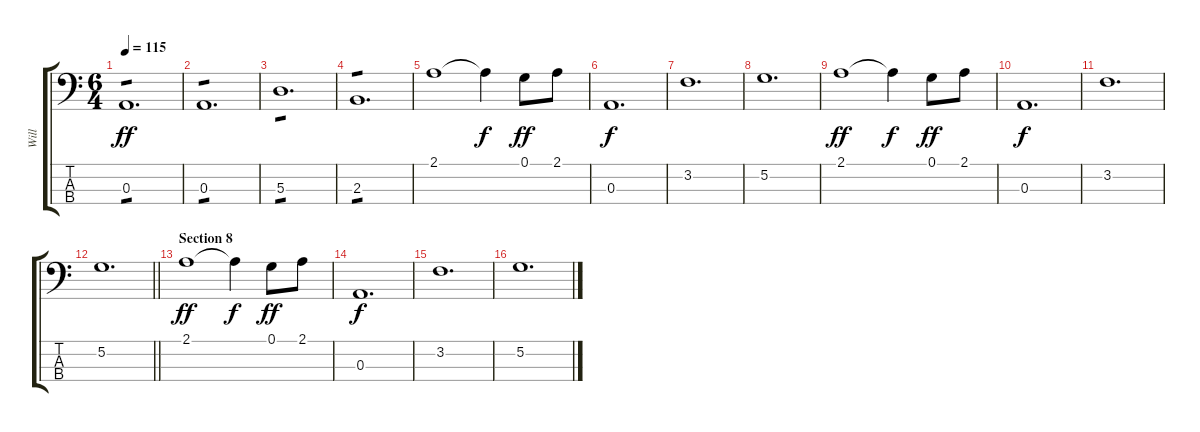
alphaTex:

\track ("Will" "Will") {instrument electricbasspick}
\staff {score tabs}
\tuning (G2 D2 A1 D1) {hide}
\ts (6 4)
\tempo 115
\clef f4
\ks c
0.3.1{d tp 1 dy ff} |
0.3.1{d tp 1} |
5.3.1{d tp 1} |
2.3.1{d tp 1} |
2.1.1 2.1{t}.4{dy f} 0.1.8{dy ff} 2.1.8 |
0.3.1{d dy f} |
3.2.1{d} |
5.2.1{d} |
2.1.1{dy ff} 2.1{t}.4{dy f} 0.1.8{dy ff} 2.1.8 |
0.3.1{d dy f} |
3.2.1{d} |
\barLineRight lightlight
5.2.1{d} |
\section ("" "Section 8")
2.1.1{dy ff} 2.1{t}.4{dy f} 0.1.8{dy ff} 2.1.8 |
0.3.1{d dy f} |
3.2.1{d} |
5.2.1{d}
